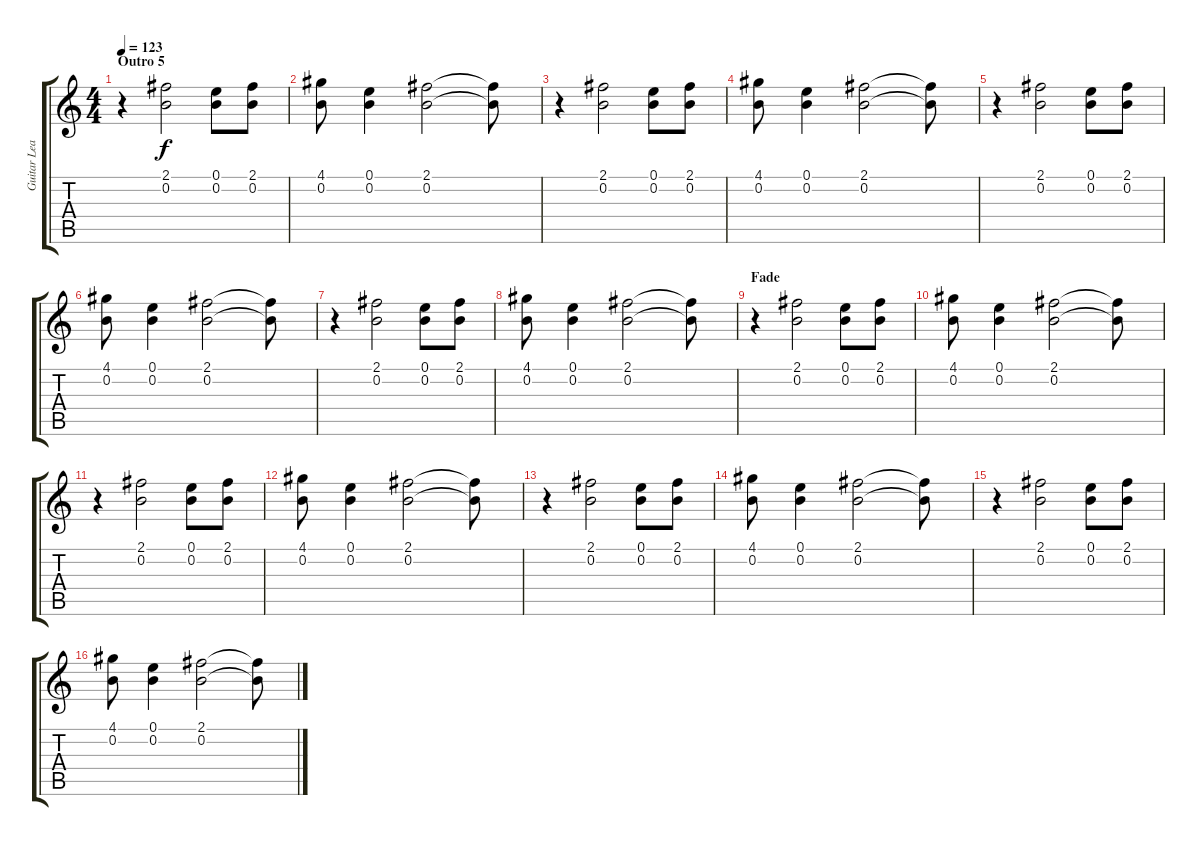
\track ("Guitar Lead Riff" "Guitar Lea") {instrument electricguitarjazz}
\staff {score tabs}
\tuning (E4 B3 G3 D3 A2 E2) {hide}
\ts (4 4)
\section ("" "Outro 5")
\tempo 123
\clef g2
\ks c
r.4{dy f} (2.1 0.2).2 (0.1 0.2).8 (2.1 0.2).8 |
(4.1 0.2).8 (0.1 0.2).4 (2.1 0.2).2 (2.1{t} 0.2{t}).8 |
r.4 (2.1 0.2).2 (0.1 0.2).8 (2.1 0.2).8 |
(4.1 0.2).8 (0.1 0.2).4 (2.1 0.2).2 (2.1{t} 0.2{t}).8 |
r.4 (2.1 0.2).2 (0.1 0.2).8 (2.1 0.2).8 |
(4.1 0.2).8 (0.1 0.2).4 (2.1 0.2).2 (2.1{t} 0.2{t}).8 |
r.4 (2.1 0.2).2 (0.1 0.2).8 (2.1 0.2).8 |
(4.1 0.2).8 (0.1 0.2).4 (2.1 0.2).2 (2.1{t} 0.2{t}).8 |
\section ("" "Fade")
r.4{volume 10} (2.1 0.2).2 (0.1 0.2).8 (2.1 0.2).8 |
(4.1 0.2).8{volume 9} (0.1 0.2).4 (2.1 0.2).2 (2.1{t} 0.2{t}).8 |
r.4{volume 8} (2.1 0.2).2 (0.1 0.2).8 (2.1 0.2).8 |
(4.1 0.2).8{volume 7} (0.1 0.2).4 (2.1 0.2).2 (2.1{t} 0.2{t}).8 |
r.4{volume 6} (2.1 0.2).2 (0.1 0.2).8 (2.1 0.2).8 |
(4.1 0.2).8{volume 4} (0.1 0.2).4 (2.1 0.2).2 (2.1{t} 0.2{t}).8 |
r.4{volume 3} (2.1 0.2).2 (0.1 0.2).8 (2.1 0.2).8 |
(4.1 0.2).8 (0.1 0.2).4 (2.1 0.2).2 (2.1{t} 0.2{t}).8
